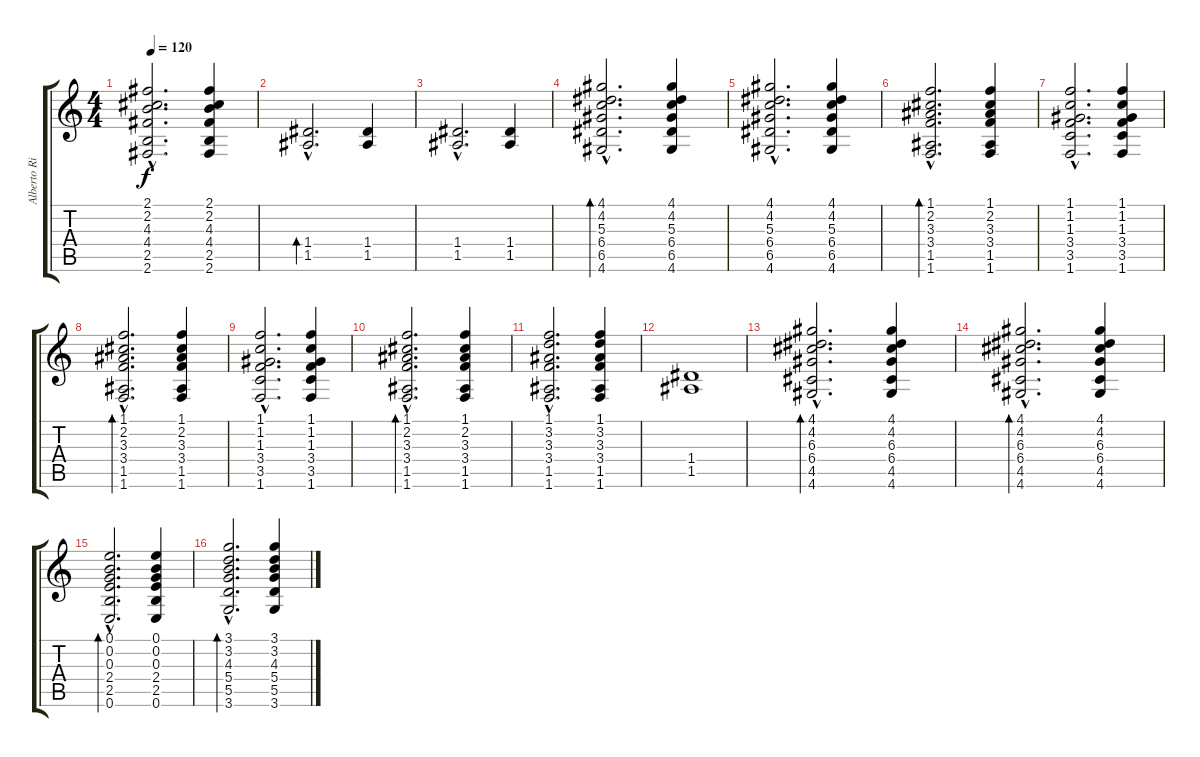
\track ("Alberto Rionda (Guitarra de Arreglos)" "Alberto Ri") {instrument acousticguitarnylon}
\staff {score tabs}
\tuning (E4 B3 G3 D3 A2 E2) {hide}
\ts (4 4)
\tempo 120
\clef g2
\ks c
(2.1{hac} 2.2{hac} 4.3{hac} 4.4{hac} 2.5{hac} 2.6{hac}).2{d dy f} (2.1 2.2 4.3 4.4 2.5 2.6).4 |
(1.4{hac} 1.5{hac}).2{d bd 60} (1.4 1.5).4 |
(1.4{hac} 1.5{hac}).2{d} (1.4 1.5).4 |
(4.1{hac} 4.2{hac} 5.3{hac} 6.4{hac} 6.5{hac} 4.6{hac}).2{d bd 60} (4.1 4.2 5.3 6.4 6.5 4.6).4 |
(4.1{hac} 4.2{hac} 5.3{hac} 6.4{hac} 6.5{hac} 4.6{hac}).2{d} (4.1 4.2 5.3 6.4 6.5 4.6).4 |
(1.1{hac} 2.2{hac} 3.3{hac} 3.4{hac} 1.5{hac} 1.6{hac}).2{d bd 60} (1.1 2.2 3.3 3.4 1.5 1.6).4 |
(1.1{hac} 1.2{hac} 1.3{hac} 3.4{hac} 3.5{hac} 1.6{hac}).2{d} (1.1 1.2 1.3 3.4 3.5 1.6).4 |
(1.1{hac} 2.2{hac} 3.3{hac} 3.4{hac} 1.5{hac} 1.6{hac}).2{d bd 60} (1.1 2.2 3.3 3.4 1.5 1.6).4 |
(1.1{hac} 1.2{hac} 1.3{hac} 3.4{hac} 3.5{hac} 1.6{hac}).2{d} (1.1 1.2 1.3 3.4 3.5 1.6).4 |
(1.1{hac} 2.2{hac} 3.3{hac} 3.4{hac} 1.5{hac} 1.6{hac}).2{d bd 60} (1.1 2.2 3.3 3.4 1.5 1.6).4 |
(1.1{hac} 3.2{hac} 3.3{hac} 3.4{hac} 1.5{hac} 1.6{hac}).2{d} (1.1 3.2 3.3 3.4 1.5 1.6).4 |
(1.4 1.5).1 |
(4.1{hac} 4.2{hac} 6.3{hac} 6.4{hac} 4.5{hac} 4.6{hac}).2{d bd 60} (4.1 4.2 6.3 6.4 4.5 4.6).4 |
(4.1{hac} 4.2{hac} 6.3{hac} 6.4{hac} 4.5{hac} 4.6{hac}).2{d bd 60} (4.1 4.2 6.3 6.4 4.5 4.6).4 |
(0.1{hac} 0.2{hac} 0.3{hac} 2.4{hac} 2.5{hac} 0.6{hac}).2{d bd 60} (0.1 0.2 0.3 2.4 2.5 0.6).4 |
(3.1{hac} 3.2{hac} 4.3{hac} 5.4{hac} 5.5{hac} 3.6{hac}).2{d bd 60} (3.1 3.2 4.3 5.4 5.5 3.6).4
